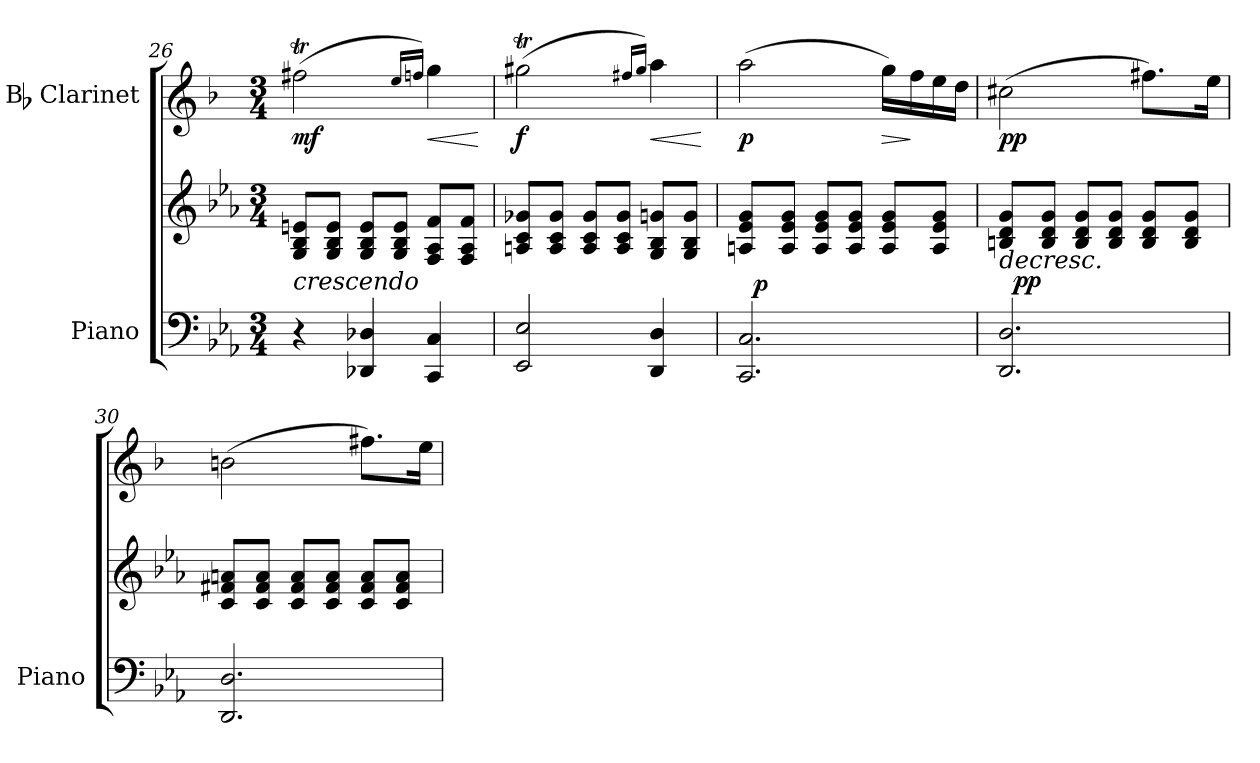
**kern	**kern	**dynam	**kern	**dynam
*part2	*part2	*part2	*part1	*part1
*staff3	*staff2	*staff2/3	*staff1	*staff1
*I"Piano	*	*	*I"Bb Clarinet	*
*I'Piano	*	*	*	*
*clefF4	*clefG2	*	*clefG2	*
*	*	*	*ITrd1c2	*
*k[b-e-a-]	*k[b-e-a-]	*	*k[b-e-a-]	*
*E-:	*E-:	*	*E-:	*
*M3/4	*M3/4	*	*M3/4	*
=26	=26	=26	=26	=26
!LO:TX:a:i:t=crescendo	!	!	!	!
!	!	!	!	!LO:DY:b
4r	8G/ 8B-/ 8en/L	.	(>2eent\	mf
.	8G/ 8B-/ 8e/J	.	.	.
4DD-X/ 4D-X/	8G/ 8B-/ 8e/L	.	.	.
.	8G/ 8B-/ 8e/J	.	.	.
.	.	.	16qdd/LL	.
.	.	.	16qee-X/JJ)	.
!	!	!	!	!LO:HP:b
4CC/ 4C/	8F/ 8A-/ 8f/L	.	4ff\	<
.	8F/ 8A-/ 8f/J	.	.	.
.	.	.	.	[
!!LO:PB:g=z
=27	=27	=27	=27	=27
!	!	!	!	!LO:DY:b
2EE-/ 2E-/	8An/ 8c/ 8g-X/L	.	(>2ff#Xt\	f
.	8A/ 8c/ 8g-/J	.	.	.
.	8A/ 8c/ 8g-/L	.	.	.
.	8A/ 8c/ 8g-/J	.	.	.
.	.	.	16qeen/LL	.
.	.	.	16qff#/JJ)	.
!	!	!	!	!LO:HP:b
4DD/ 4D/	8G/ 8B-/ 8gn/L	.	4gg\	<
.	8G/ 8B-/ 8g/J	.	.	.
.	.	.	.	[
=28	=28	=28	=28	=28
!	!	!	!	!LO:DY:b
*^	*	*	*	*
2.CC/ 2.C/	32ryy	8An/ 8e-/ 8g/L	.	(>2gg\	p
!	!	!	!LO:DY:a=2	!	!
.	2ryy	.	p	.	.
.	.	8A/ 8e-/ 8g/J	.	.	.
.	.	8A/ 8e-/ 8g/L	.	.	.
.	.	8A/ 8e-/ 8g/J	.	.	.
!	!	!	!	!	!LO:HP:b
.	.	8A/ 8e-/ 8g/L	.	16ff\LL)	>
.	8..ryy	.	.	.	.
.	.	.	.	16ee-\	]
.	.	8A/ 8e-/ 8g/J	.	16dd\	.
.	.	.	.	16cc\JJ	.
=29	=29	=29	=29	=29	=29
!	!	!	!LO:HP:b	!	!LO:DY:b
2.DD/ 2.D/	32ryy	8Bn/ 8d/ 8g/L	>	(>2bn\	pp
!	!	!	!LO:DY:a=2	!	!
.	2ryy	.	pp	.	.
.	.	8B/ 8d/ 8g/J	.	.	.
.	.	8B/ 8d/ 8g/L	.	.	.
.	.	8B/ 8d/ 8g/J	.	.	.
.	.	8B/ 8d/ 8g/L	.	8.een\L)	.
.	8..ryy	.	.	.	.
.	.	8B/ 8d/ 8g/J	.	.	.
.	.	.	.	16dd\Jk	.
.	.	.	]	.	.
*v	*v	*	*	*	*
=30	=30	=30	=30	=30
2.DD/ 2.D/	8c/ 8f#X/ 8an/L	.	(>2an\	.
.	8c/ 8f#/ 8a/J	.	.	.
.	8c/ 8f#/ 8a/L	.	.	.
.	8c/ 8f#/ 8a/J	.	.	.
.	8c/ 8f#/ 8a/L	.	8.een\L)	.
.	8c/ 8f#/ 8a/J	.	.	.
.	.	.	16dd\Jk	.
=	=	=	=	=
*-	*-	*-	*-	*-
